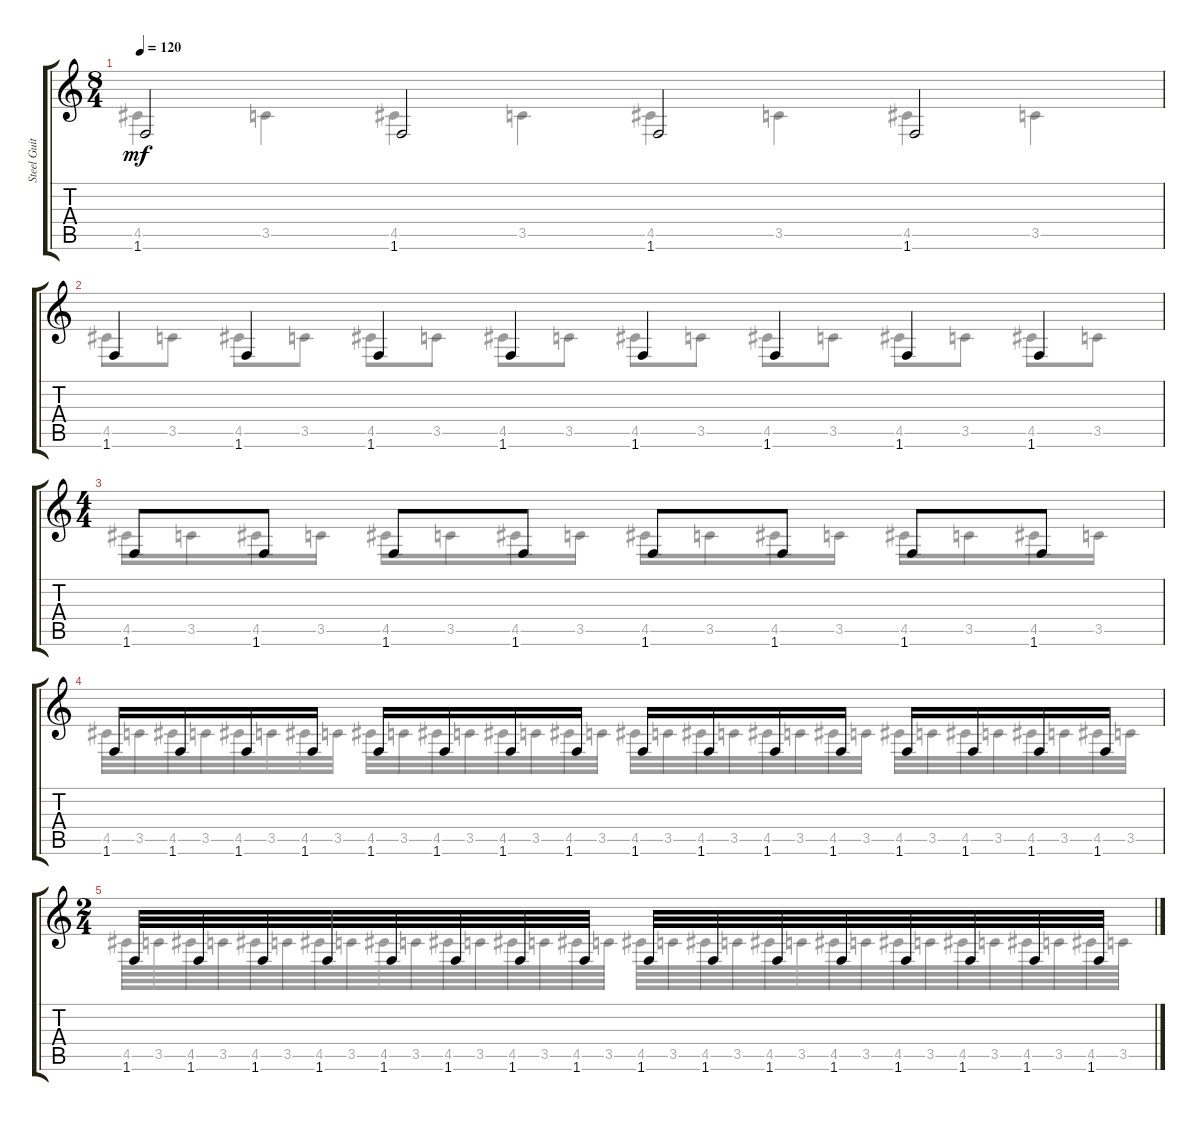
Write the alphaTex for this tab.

\track ("Steel Guitar" "Steel Guit") {instrument acousticguitarsteel}
\staff {score tabs}
\tuning (E4 B3 G3 D3 A2 E2) {hide}
\voice
\ts (8 4)
\tempo 120
\clef g2
\ks c
1.6.2{dy mf instrument acousticguitarsteel} 1.6.2 1.6.2 1.6.2 |
1.6.4 1.6.4 1.6.4 1.6.4 1.6.4 1.6.4 1.6.4 1.6.4 |
\ts (4 4)
1.6.8 1.6.8 1.6.8 1.6.8 1.6.8 1.6.8 1.6.8 1.6.8 |
1.6.16 1.6.16 1.6.16 1.6.16 1.6.16 1.6.16 1.6.16 1.6.16 1.6.16 1.6.16 1.6.16 1.6.16 1.6.16 1.6.16 1.6.16 1.6.16 |
\ts (2 4)
1.6.32 1.6.32 1.6.32 1.6.32 1.6.32 1.6.32 1.6.32 1.6.32 1.6.32 1.6.32 1.6.32 1.6.32 1.6.32 1.6.32 1.6.32 1.6.32
\voice
\clef g2
\ottava regular
\simile none
\ks c
4.5.4{dy mf} 3.5.4 4.5.4 3.5.4 4.5.4 3.5.4 4.5.4 3.5.4 |
4.5.8 3.5.8 4.5.8 3.5.8 4.5.8 3.5.8 4.5.8 3.5.8 4.5.8 3.5.8 4.5.8 3.5.8 4.5.8 3.5.8 4.5.8 3.5.8 |
4.5.16 3.5.16 4.5.16 3.5.16 4.5.16 3.5.16 4.5.16 3.5.16 4.5.16 3.5.16 4.5.16 3.5.16 4.5.16 3.5.16 4.5.16 3.5.16 |
4.5.32 3.5.32 4.5.32 3.5.32 4.5.32 3.5.32 4.5.32 3.5.32 4.5.32 3.5.32 4.5.32 3.5.32 4.5.32 3.5.32 4.5.32 3.5.32 4.5.32 3.5.32 4.5.32 3.5.32 4.5.32 3.5.32 4.5.32 3.5.32 4.5.32 3.5.32 4.5.32 3.5.32 4.5.32 3.5.32 4.5.32 3.5.32 |
4.5.64 3.5.64 4.5.64 3.5.64 4.5.64 3.5.64 4.5.64 3.5.64 4.5.64 3.5.64 4.5.64 3.5.64 4.5.64 3.5.64 4.5.64 3.5.64 4.5.64 3.5.64 4.5.64 3.5.64 4.5.64 3.5.64 4.5.64 3.5.64 4.5.64 3.5.64 4.5.64 3.5.64 4.5.64 3.5.64 4.5.64 3.5.64
